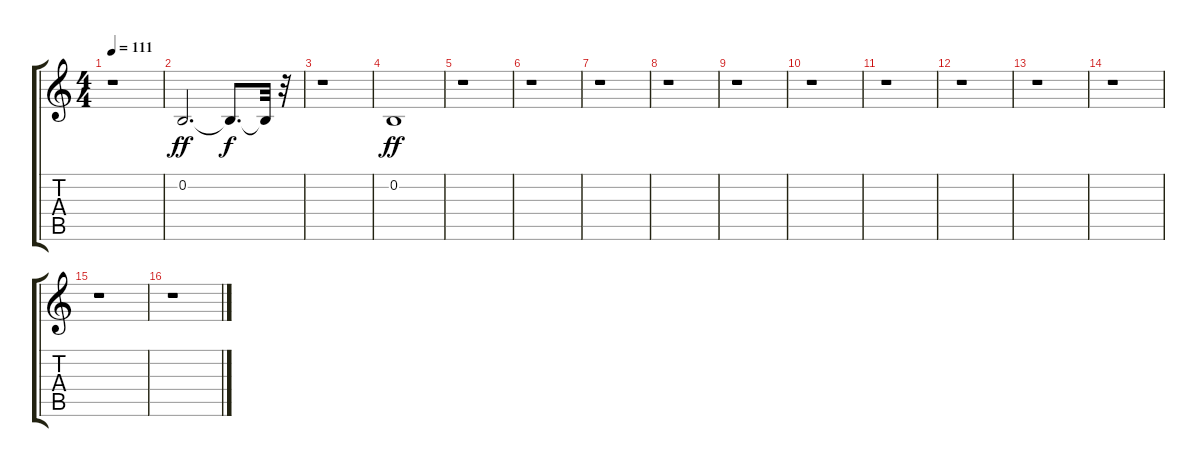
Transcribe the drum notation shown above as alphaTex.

\track "" {instrument synthstrings1}
\staff {score tabs}
\tuning (E4 B3 G3 D3 A2 E2) {hide}
\ts (4 4)
\tempo 111
\clef g2
\ks c
r.1{dy f} |
0.2.2{d dy ff} 0.2{t}.8{d dy f} 0.2{t}.32 r.32 |
r.1 |
0.2.1{dy ff} |
r.1 |
r.1 |
r.1 |
r.1 |
r.1 |
r.1 |
r.1 |
r.1 |
r.1 |
r.1 |
r.1 |
r.1
